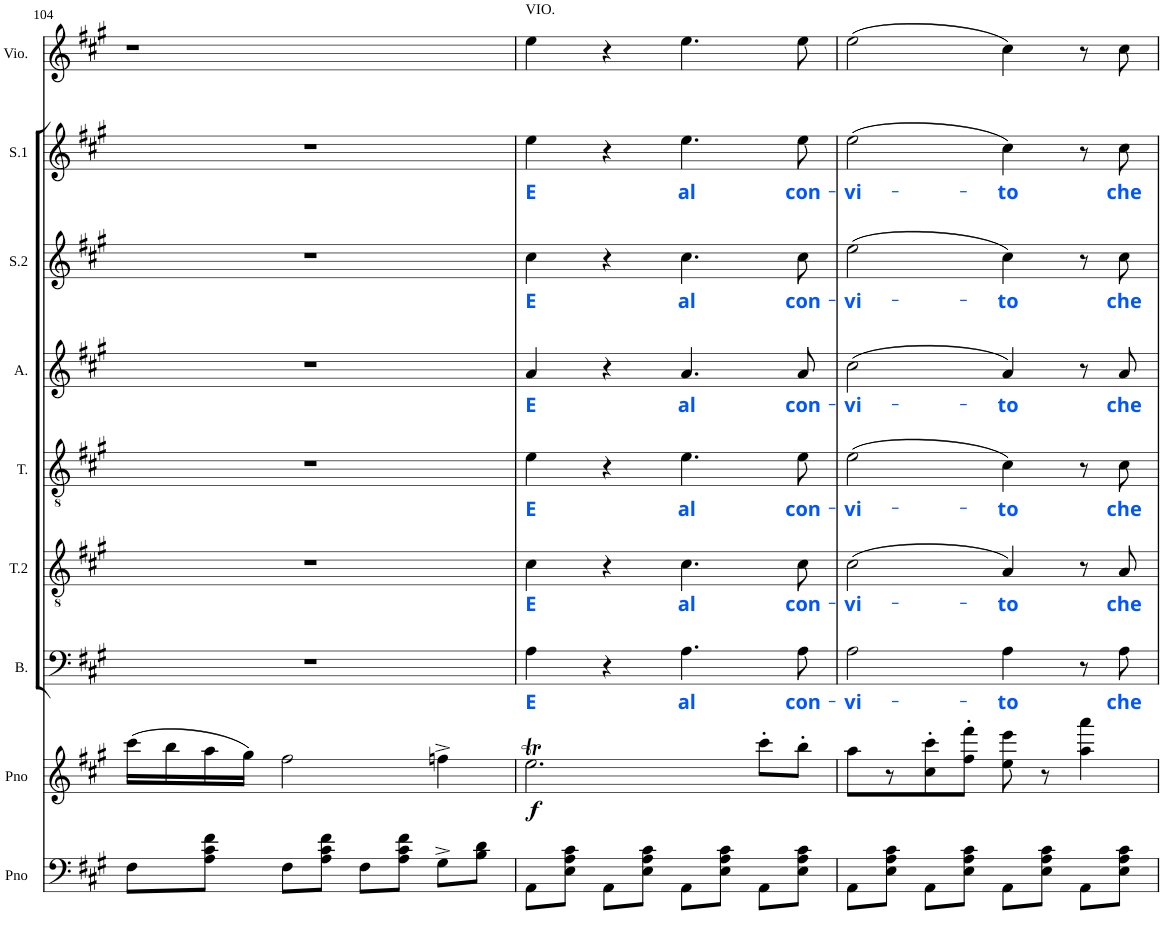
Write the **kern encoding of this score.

**kern	**kern	**dynam	**kern	**text	**kern	**text	**kern	**text	**kern	**text	**kern	**text	**kern	**text	**kern
*part9	*part8	*part8	*part7	*part7	*part6	*part6	*part5	*part5	*part4	*part4	*part3	*part3	*part2	*part2	*part1
*staff9	*staff8	*staff8	*staff7	*staff7	*staff6	*staff6	*staff5	*staff5	*staff4	*staff4	*staff3	*staff3	*staff2	*staff2	*staff1
*I"Piano	*I"Piano	*	*I"Bass	*	*I"T.2	*	*I"T.1	*	*I"Alto	*	*I"S.2	*	*I"S.1	*	*I"Violetta
*I'Pno	*I'Pno	*	*I'B.	*	*I'T.2	*	*I'T.	*	*I'A.	*	*I'S.2	*	*I'S.1	*	*I'Vio.
!!LO:PB:g=z
*clefF4	*clefG2	*	*clefF4	*	*clefGv2	*	*clefGv2	*	*clefG2	*	*clefG2	*	*clefG2	*	*clefG2
*k[f#c#g#]	*k[f#c#g#]	*	*k[f#c#g#]	*	*k[f#c#g#]	*	*k[f#c#g#]	*	*k[f#c#g#]	*	*k[f#c#g#]	*	*k[f#c#g#]	*	*k[f#c#g#]
*A:	*A:	*	*A:	*	*A:	*	*A:	*	*A:	*	*A:	*	*A:	*	*A:
*M4/4	*M4/4	*	*M4/4	*	*M4/4	*	*M4/4	*	*M4/4	*	*M4/4	*	*M4/4	*	*M4/4
*met(c)	*met(c)	*	*met(c)	*	*met(c)	*	*met(c)	*	*met(c)	*	*met(c)	*	*met(c)	*	*met(c)
=104	=104	=104	=104	=104	=104	=104	=104	=104	=104	=104	=104	=104	=104	=104	=104
8F#\L	(16ccc#\LL	.	1r	.	1r	.	1r	.	1r	.	1r	.	1r	.	1r
.	16bb\	.	.	.	.	.	.	.	.	.	.	.	.	.	.
8A\ 8c#\ 8f#\J	16aa\	.	.	.	.	.	.	.	.	.	.	.	.	.	.
.	16gg#\JJ)	.	.	.	.	.	.	.	.	.	.	.	.	.	.
8F#\L	2ff#\	.	.	.	.	.	.	.	.	.	.	.	.	.	.
8A\ 8c#\ 8f#\J	.	.	.	.	.	.	.	.	.	.	.	.	.	.	.
8F#\L	.	.	.	.	.	.	.	.	.	.	.	.	.	.	.
8A\ 8c#\ 8f#\J	.	.	.	.	.	.	.	.	.	.	.	.	.	.	.
8G#^\L	4ffn^\	.	.	.	.	.	.	.	.	.	.	.	.	.	.
8B\ 8d\J	.	.	.	.	.	.	.	.	.	.	.	.	.	.	.
=105	=105	=105	=105	=105	=105	=105	=105	=105	=105	=105	=105	=105	=105	=105	=105
!	!	!	!	!	!	!	!	!	!	!	!	!	!	!	!LO:TX:a:t=VIO.
!	!	!LO:DY:b	!	!LO:LY:b:color=#0055FF	!	!LO:LY:b:color=#0055FF	!	!LO:LY:b:color=#0055FF	!	!LO:LY:b:color=#0055FF	!	!LO:LY:b:color=#0055FF	!	!LO:LY:b:color=#0055FF	!
8AA\L	2.eeT\	f	4A\	E	4c#\	E	4e\	E	4a/	E	4cc#\	E	4ee\	E	4ee\
8E\ 8A\ 8c#\J	.	.	.	.	.	.	.	.	.	.	.	.	.	.	.
8AA\L	.	.	4r	.	4r	.	4r	.	4r	.	4r	.	4r	.	4r
8E\ 8A\ 8c#\J	.	.	.	.	.	.	.	.	.	.	.	.	.	.	.
!	!	!	!	!LO:LY:b:color=#0055FF	!	!LO:LY:b:color=#0055FF	!	!LO:LY:b:color=#0055FF	!	!LO:LY:b:color=#0055FF	!	!LO:LY:b:color=#0055FF	!	!LO:LY:b:color=#0055FF	!
8AA\L	.	.	4.A\	al	4.c#\	al	4.e\	al	4.a/	al	4.cc#\	al	4.ee\	al	4.ee\
8E\ 8A\ 8c#\J	.	.	.	.	.	.	.	.	.	.	.	.	.	.	.
8AA\L	8ccc#'\L	.	.	.	.	.	.	.	.	.	.	.	.	.	.
!	!	!	!	!LO:LY:b:color=#0055FF	!	!LO:LY:b:color=#0055FF	!	!LO:LY:b:color=#0055FF	!	!LO:LY:b:color=#0055FF	!	!LO:LY:b:color=#0055FF	!	!LO:LY:b:color=#0055FF	!
8E\ 8A\ 8c#\J	8bb'\J	.	8A\	con-	8c#\	con-	8e\	con-	8a/	con-	8cc#\	con-	8ee\	con-	8ee\
=106	=106	=106	=106	=106	=106	=106	=106	=106	=106	=106	=106	=106	=106	=106	=106
!	!	!	!	!LO:LY:b:color=#0055FF	!	!LO:LY:b:color=#0055FF	!	!LO:LY:b:color=#0055FF	!	!LO:LY:b:color=#0055FF	!	!LO:LY:b:color=#0055FF	!	!LO:LY:b:color=#0055FF	!
8AA\L	8aa\L	.	2A\	-vi-	(2c#\	-vi-	(2e\	-vi-	(2cc#\	-vi-	(2ee\	-vi-	(2ee\	-vi-	(2ee\
8E\ 8A\ 8c#\J	8r	.	.	.	.	.	.	.	.	.	.	.	.	.	.
8AA\L	8cc#\' 8ccc#\'	.	.	.	.	.	.	.	.	.	.	.	.	.	.
8E\ 8A\ 8c#\J	8ff#\' 8fff#\'J	.	.	.	.	.	.	.	.	.	.	.	.	.	.
!	!	!	!	!LO:LY:b:color=#0055FF	!	!LO:LY:b:color=#0055FF	!	!LO:LY:b:color=#0055FF	!	!LO:LY:b:color=#0055FF	!	!LO:LY:b:color=#0055FF	!	!LO:LY:b:color=#0055FF	!
8AA\L	8ee\ 8eee\	.	4A\	-to	4A/)	-to	4c#\)	-to	4a/)	-to	4cc#\)	-to	4cc#\)	-to	4cc#\)
8E\ 8A\ 8c#\J	8r	.	.	.	.	.	.	.	.	.	.	.	.	.	.
8AA\L	4aa\ 4aaa\	.	8r	.	8r	.	8r	.	8r	.	8r	.	8r	.	8r
!	!	!	!	!LO:LY:b:color=#0055FF	!	!LO:LY:b:color=#0055FF	!	!LO:LY:b:color=#0055FF	!	!LO:LY:b:color=#0055FF	!	!LO:LY:b:color=#0055FF	!	!LO:LY:b:color=#0055FF	!
8E\ 8A\ 8c#\J	.	.	8A\	che	8A/	che	8c#\	che	8a/	che	8cc#\	che	8cc#\	che	8cc#\
=	=	=	=	=	=	=	=	=	=	=	=	=	=	=	=
*-	*-	*-	*-	*-	*-	*-	*-	*-	*-	*-	*-	*-	*-	*-	*-
